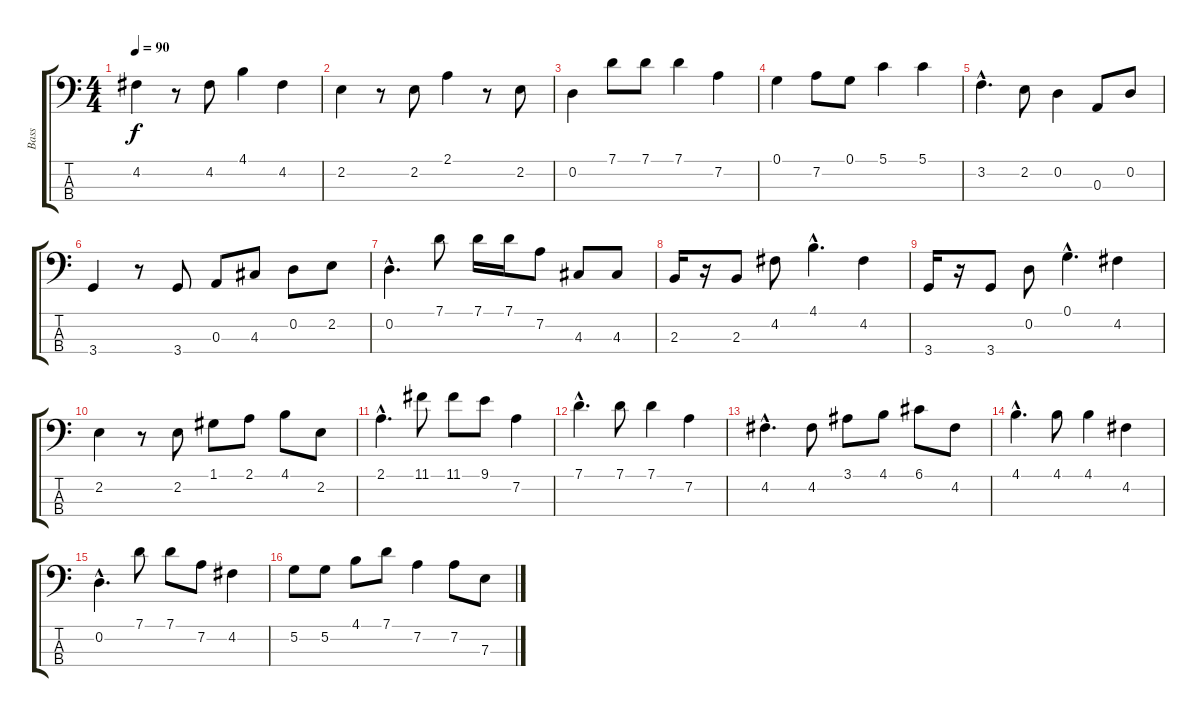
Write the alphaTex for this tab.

\track ("Bass" "Bass") {instrument electricbassfinger}
\staff {score tabs}
\tuning (G2 D2 A1 E1) {hide}
\ts (4 4)
\tempo 90
\clef f4
\ks c
4.2.4{dy f} r.8 4.2.8 4.1.4 4.2.4 |
2.2.4 r.8 2.2.8 2.1.4 r.8 2.2.8 |
0.2.4 7.1.8 7.1.8 7.1.4 7.2.4 |
0.1.4 7.2.8 0.1.8 5.1.4 5.1.4 |
3.2{hac}.4{d} 2.2.8 0.2.4 0.3.8 0.2.8 |
3.4.4 r.8 3.4.8 0.3.8 4.3.8 0.2.8 2.2.8 |
0.2{hac}.4{d} 7.1.8 7.1.16 7.1.16 7.2.8 4.3.8 4.3.8 |
2.3.16 r.16 2.3.8 4.2.8 4.1{hac}.4{d} 4.2.4 |
3.4.16 r.16 3.4.8 0.2.8 0.1{hac}.4{d} 4.2.4 |
2.2.4 r.8 2.2.8 1.1.8 2.1.8 4.1.8 2.2.8 |
2.1{hac}.4{d} 11.1.8 11.1.8 9.1.8 7.2.4 |
7.1{hac}.4{d} 7.1.8 7.1.4 7.2.4 |
4.2{hac}.4{d} 4.2.8 3.1.8 4.1.8 6.1.8 4.2.8 |
4.1{hac}.4{d} 4.1.8 4.1.4 4.2.4 |
0.2{hac}.4{d} 7.1.8 7.1.8 7.2.8 4.2.4 |
5.2.8 5.2.8 4.1.8 7.1.8 7.2.4 7.2.8 7.3.8
